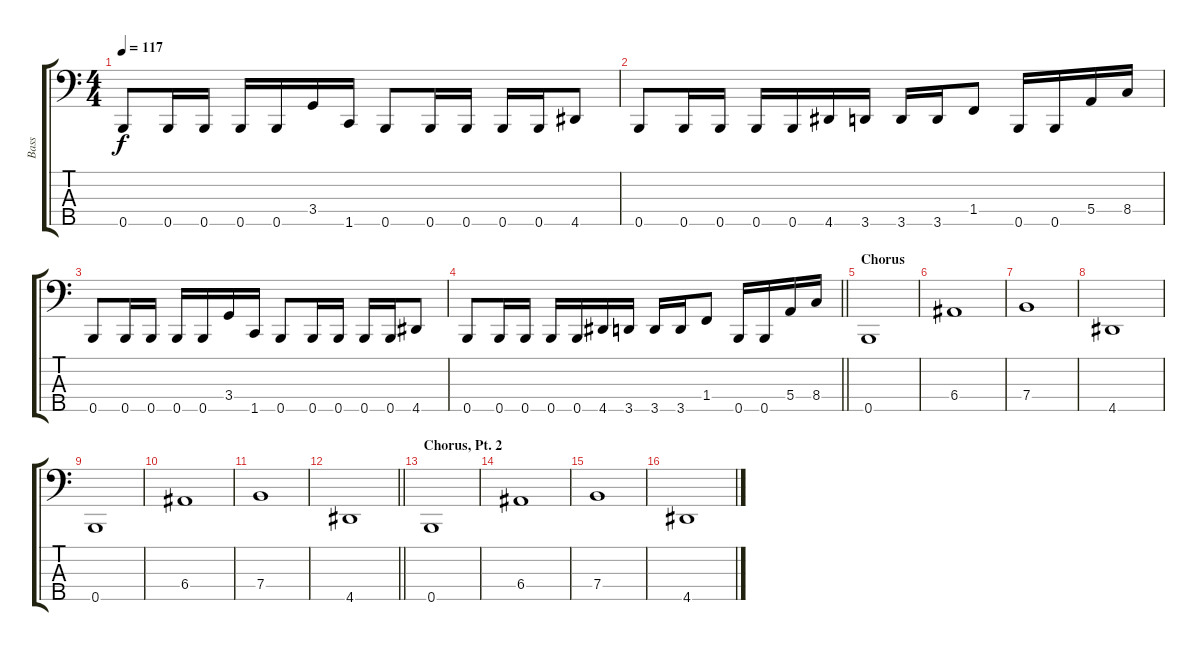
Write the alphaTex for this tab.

\track ("Bass" "Bass") {instrument electricbassfinger}
\staff {score tabs}
\tuning (G2 D2 A1 E1 B0) {hide}
\ts (4 4)
\tempo 117
\clef f4
\ks c
0.5.8{dy f} 0.5.16 0.5.16 0.5.16 0.5.16 3.4.16 1.5.16 0.5.8 0.5.16 0.5.16 0.5.16 0.5.16 4.5.8 |
0.5.8 0.5.16 0.5.16 0.5.16 0.5.16 4.5.16 3.5.16 3.5.16 3.5.16 1.4.8 0.5.16 0.5.16 5.4.16 8.4.16 |
0.5.8 0.5.16 0.5.16 0.5.16 0.5.16 3.4.16 1.5.16 0.5.8 0.5.16 0.5.16 0.5.16 0.5.16 4.5.8 |
\barLineRight lightlight
0.5.8 0.5.16 0.5.16 0.5.16 0.5.16 4.5.16 3.5.16 3.5.16 3.5.16 1.4.8 0.5.16 0.5.16 5.4.16 8.4.16 |
\section ("" "Chorus")
0.5.1 |
6.4.1 |
7.4.1 |
4.5.1 |
0.5.1 |
6.4.1 |
7.4.1 |
\barLineRight lightlight
4.5.1 |
\section ("" "Chorus, Pt. 2")
0.5.1 |
6.4.1 |
7.4.1 |
4.5.1
